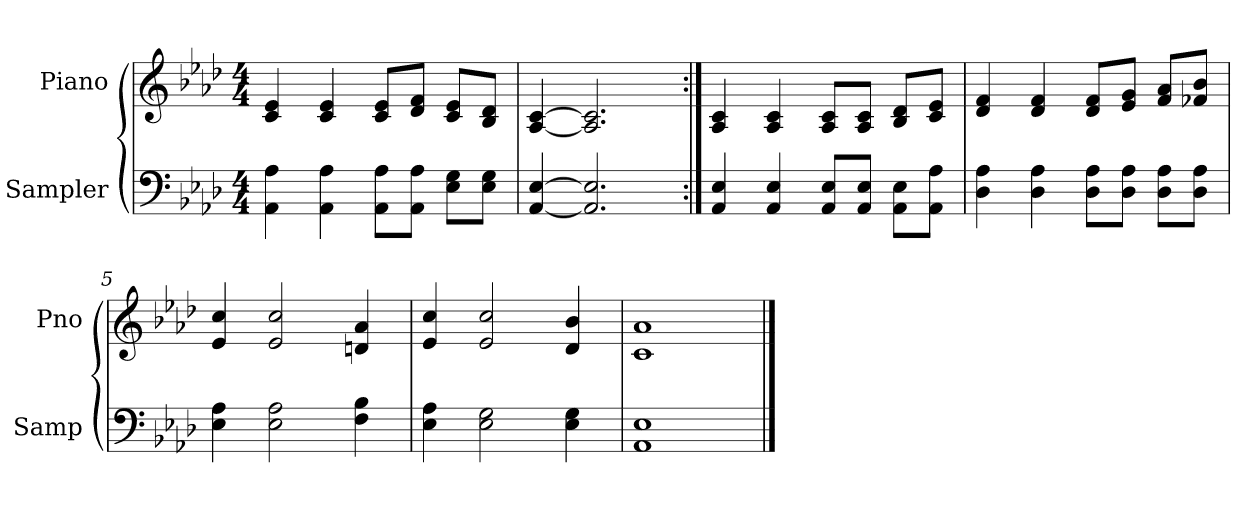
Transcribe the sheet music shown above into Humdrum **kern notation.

**kern	**kern
*part2	*part1
*staff2	*staff1
*I"Sampler	*I"Piano
*I'Samp	*I'Pno
*clefF4	*clefG2
*k[b-e-a-d-]	*k[b-e-a-d-]
*A-:	*A-:
*M4/4	*M4/4
=1	=1
4AA-\ 4A-\	4c/ 4e-/
4AA-\ 4A-\	4c/ 4e-/
8AA-\ 8A-\L	8c/ 8e-/L
8AA-\ 8A-\J	8d-/ 8f/J
8E-\ 8G\L	8c/ 8e-/L
8E-\ 8G\J	8B-/ 8d-/J
=2	=2
[4AA-/ [4E-/	[4A-/ [4c/
2.AA-/] 2.E-/]	2.A-/] 2.c/]
=3:|!	=3:|!
4AA-/ 4E-/	4A-/ 4c/
4AA-/ 4E-/	4A-/ 4c/
8AA-/ 8E-/L	8A-/ 8c/L
8AA-/ 8E-/J	8A-/ 8c/J
8AA-\ 8E-\L	8B-/ 8d-/L
8AA-\ 8A-\J	8c/ 8e-/J
=4	=4
4D-\ 4A-\	4d-/ 4f/
4D-\ 4A-\	4d-/ 4f/
8D-\ 8A-\L	8d-/ 8f/L
8D-\ 8A-\J	8e-/ 8g/J
8D-\ 8A-\L	8f/ 8a-/L
8D-\ 8A-\J	8f-X/ 8b-/J
=5	=5
4E-\ 4A-\	4e-/ 4cc/
2E-\ 2A-\	2e-/ 2cc/
4F\ 4B-\	4dn/ 4a-/
=6	=6
4E-\ 4A-\	4e-/ 4cc/
2E-\ 2G\	2e-/ 2cc/
4E-\ 4G\	4d-/ 4b-/
=7	=7
1AA-\ 1E-\	1c/ 1a-/
==	==
*-	*-
